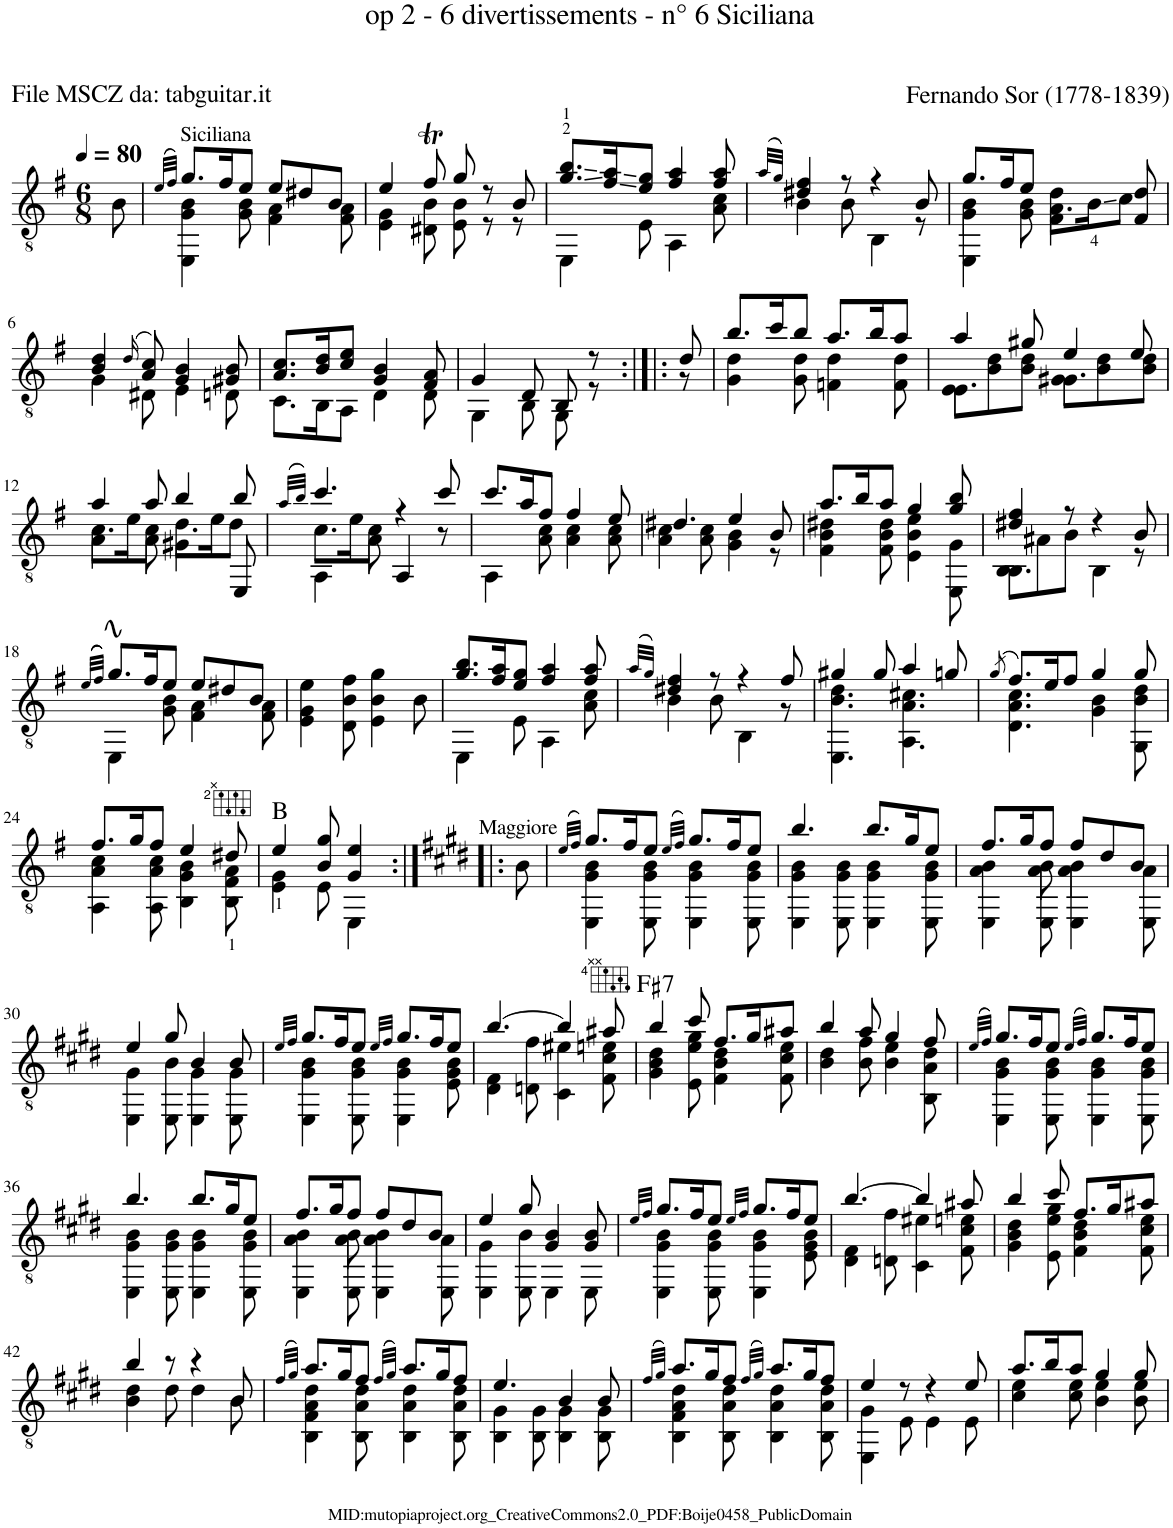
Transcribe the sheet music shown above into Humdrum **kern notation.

**kern	**harte
*part1	*part1
*staff1	*
*I"Guitar	*
*I'Guit.	*
*clefGv2	*
*k[f#]	*
*M6/8	*
*MM80	*
=	=
8B\	.
=1	=1
(32qe/LLL	.
32qf#/JJJ)	.
*^	*
!LO:TX:a:t=Siciliana	!	!
8.g/L	4EE\ 4G\ 4B\	.
16f#/K	.	.
8e/J	8G\ 8B\	.
8e/L	4F#\ 4A\	.
8d#X/	.	.
8B/J	8F#\ 8A\	.
=2	=2	=2
4e/	4E\ 4G\	.
8f#t/	8D#X\ 8B\	.
8g/	8E\ 8B\	.
8r	8r	.
8B/	8r	.
=3	=3	=3
8.g/ 8.b/L	4EE\	.
16f#/ 16a/K	.	.
8e/ 8g/J	8E\	.
4f#/ 4a/	4AA\	.
8f#/ 8a/	8A\ 8c\	.
=4	=4	=4
(32qa/LLL	.	.
32qg/JJJ)	.	.
4d#X/ 4f#/	4B\	.
8r	8B\	.
4r	4BB\	.
8B/	8r	.
=5	=5	=5
*	*^	*
8.g/L	4B\	4EE\ 4G\	.
16f#/K	.	.	.
8e/J	8G\ 8B\	2ryy	.
4F#\ 4d\	8.A\L	.	.
.	16B\K	.	.
8F#/ 8d/	8c\J	.	.
*	*v	*v	*
!!LO:LB:g=z
=6	=6	=6
4B/ 4d/	4G\	.
(16qd/	.	.
8A/ 8c/)	8D#X\	.
4G/ 4B/	4E\	.
8G#X/ 8B/	8Dn\	.
=7	=7	=7
8.A/ 8.c/L	8.C\L	.
16B/ 16d/K	16BB\K	.
8c/ 8e/J	8AA\J	.
4G/ 4B/	4D\	.
8F#/ 8A/	8D\	.
=8	=8	=8
4G/	4GG\	.
8D/	8BB\	.
8BB/	8GG\	.
8r	8r	.
=9:|!|:	=9:|!|:	=9:|!|:
8d/	8r	.
=10	=10	=10
8.b/L	4G\ 4d\	.
16cc/K	.	.
8b/J	8G\ 8d\	.
8.a/L	4Fn\ 4d\	.
16b/K	.	.
8a/J	8F\ 8d\	.
=11	=11	=11
*	*^	*
4a/	8E\L	4.E\	.
.	8B\ 8d\	.	.
8g#X/	8B\ 8d\J	.	.
4e/	8G#X\L	4.G#\	.
.	8B\ 8d\	.	.
8e/	8B\ 8d\J	.	.
!!LO:LB:g=z	!!	!!
=12	=12	=12	=12
4a/	8.c\L	4A\	.
.	16e\K	.	.
8a/	8c\J	8A\	.
4b/	8.d\L	4G#X\	.
.	16e\K	.	.
8b/	8d\J	8EE/	.
=13	=13	=13	=13
(32qa/LLL	.	.	.
32qb/JJJ)	.	.	.
4.cc/	8.c\L	4AA\	.
.	16e\K	.	.
.	8c\J	8A\	.
4r	4.ryy	4AA/	.
8cc/	.	8r	.
*	*v	*v	*
=14	=14	=14
8.cc/L	4AA\	.
16a/K	.	.
8f#/J	8A\ 8c\	.
4f#/	4A\ 4c\	.
8e/	8A\ 8c\	.
=15	=15	=15
4.d#X/	4A\ 4c\	.
.	8A\ 8c\	.
4e/	4G\ 4B\	.
8B/	8r	.
=16	=16	=16
8.a/L	4F#\ 4B\ 4d#X\	.
16b/K	.	.
8a/J	8F#\ 8B\ 8d#\	.
4g/	4E\ 4B\ 4e\	.
8g/ 8b/	8EE\ 8G\	.
=17	=17	=17
*	*^	*
4d#X/ 4f#/	8BB\L	4.BB\	.
.	8A#X\	.	.
8r	8B\J	.	.
4r	4BB\	4.ryy	.
8B/	8r	.	.
*v	*v	*v	*
!!LO:LB:g=z
=18	=18
((32qe/LLL	.
32qf#/JJJ))	.
*^	*
8.g/L	4EE\	.
16f#/K	.	.
8e/J	8G\ 8B\	.
8e/L	4F#\ 4A\	.
8d#X/	.	.
8B/J	8F#\ 8A\	.
=19	=19	=19
4E\ 4G\	4e\	.
8D\ 8B\ 8f#\	2ryy	.
4E\ 4B\ 4g\	.	.
8B\	.	.
=20	=20	=20
8.g/ 8.b/L	4EE\	.
16f#/ 16a/K	.	.
8e/ 8g/J	8E\	.
4f#/ 4a/	4AA\	.
8f#/ 8a/	8A\ 8c\	.
=21	=21	=21
(32qa/LLL	.	.
32qg/JJJ)	.	.
4d#X/ 4f#/	4B\	.
8r	8B\	.
4r	4BB\	.
8f#/	8r	.
=22	=22	=22
4g#X/	4.EE\ 4.B\ 4.d\	.
8g#/	.	.
4a/	4.AA\ 4.A\ 4.c#X\	.
8gn/	.	.
=23	=23	=23
(8qg/	.	.
8.f#/L)	4.D\ 4.A\ 4.c\	.
16e/K	.	.
8f#/J	.	.
4g/	4G\ 4B\	.
8g/	8GG\ 8B\ 8d\	.
!!LO:LB:g=z	!!
=24	=24	=24
8.f#/L	4AA\ 4A\ 4c\	.
16g/K	.	.
8f#/J	8AA\ 8A\ 8c\	.
4e/	4BB\ 4G\ 4B\	.
8d#X/	8BB\ 8F#\ 8A\	.
=25	=25	=25
4e/	4E\ 4G\	B:maj
8B/ 8g/	8E\	.
4G/ 4e/	4EE\	.
*v	*v	*
=26:|!|:	=26:|!|:
*k[f#c#g#d#]	*
8B\	.
=27	=27
(32qe/LLL	.
32qf#/JJJ)	.
*^	*
!LO:TX:a:t=Maggiore	!	!
8.g#/L	4EE\ 4G#\ 4B\	.
16f#/K	.	.
8e/J	8EE\ 8G#\ 8B\	.
(32qe/LLL	.	.
32qf#/JJJ)	.	.
8.g#/L	4EE\ 4G#\ 4B\	.
16f#/K	.	.
8e/J	8EE\ 8G#\ 8B\	.
=28	=28	=28
4.b/	4EE\ 4G#\ 4B\	.
.	8EE\ 8G#\ 8B\	.
8.b/L	4EE\ 4G#\ 4B\	.
16g#/K	.	.
8e/J	8EE\ 8G#\ 8B\	.
=29	=29	=29
*	*^	*
8.f#/L	4ryy	4EE\ 4A\ 4B\	.
16g#/K	.	.	.
8f#/J	8B\	8EE\ 8A\	.
8f#/L	4B\	4EE\ 4A\	.
8d#/	.	.	.
8B/J	8ryy	8EE\ 8A\	.
*	*v	*v	*
!!LO:LB:g=z
=30	=30	=30
4e/	4EE\ 4G#\	.
8g#/	8EE\ 8B\	.
4B/	4EE\ 4G#\	.
8B/	8EE\ 8G#\	.
=31	=31	=31
32qe/LLL	.	.
32qf#/JJJ	.	.
8.g#/L	4EE\ 4G#\ 4B\	.
16f#/K	.	.
8e/J	8EE\ 8G#\ 8B\	.
32qe/LLL	.	.
32qf#/JJJ	.	.
8.g#/L	4EE\ 4G#\ 4B\	.
16f#/K	.	.
8e/J	8E\ 8G#\ 8B\	.
=32	=32	=32
[4.b/	4D#\ 4F#\	.
.	8Dn\ 8f#\	.
4b/]	4C#\ 4e#X\	.
8a#X/	8F#\ 8c#\ 8en\	.
=33	=33	=33
!	!	!LO:H:kt=7
4b/	4G#\ 4B\ 4d#\	F#:7
8cc#/	8E\ 8e\ 8g#\	.
8.f#/L	4F#\ 4B\ 4d#\	.
16g#/K	.	.
8a#X/J	8F#\ 8c#\ 8e\	.
=34	=34	=34
4b/	4B\ 4d#\	.
8a/	8B\ 8f#\	.
4g#/	4B\ 4e\	.
8f#/	8BB\ 8A\ 8d#\	.
=35	=35	=35
(32qe/LLL	.	.
32qf#/JJJ)	.	.
8.g#/L	4EE\ 4G#\ 4B\	.
16f#/K	.	.
8e/J	8EE\ 8G#\ 8B\	.
(32qe/LLL	.	.
32qf#/JJJ)	.	.
8.g#/L	4EE\ 4G#\ 4B\	.
16f#/K	.	.
8e/J	8EE\ 8G#\ 8B\	.
!!LO:LB:g=z	!!
=36	=36	=36
4.b/	4EE\ 4G#\ 4B\	.
.	8EE\ 8G#\ 8B\	.
8.b/L	4EE\ 4G#\ 4B\	.
16g#/K	.	.
8e/J	8EE\ 8G#\ 8B\	.
=37	=37	=37
*	*^	*
8.f#/L	4ryy	4EE\ 4A\ 4B\	.
16g#/K	.	.	.
8f#/J	8B\	8EE\ 8A\	.
8f#/L	4B\	4EE\ 4A\	.
8d#/	.	.	.
8B/J	8ryy	8EE\ 8A\	.
*	*v	*v	*
=38	=38	=38
4e/	4EE\ 4G#\	.
8g#/	8EE\ 8B\	.
4G#/ 4B/	4EE\	.
8G#/ 8B/	8EE\	.
=39	=39	=39
32qe/LLL	.	.
32qf#/JJJ	.	.
8.g#/L	4EE\ 4G#\ 4B\	.
16f#/K	.	.
8e/J	8EE\ 8G#\ 8B\	.
32qe/LLL	.	.
32qf#/JJJ	.	.
8.g#/L	4EE\ 4G#\ 4B\	.
16f#/K	.	.
8e/J	8E\ 8G#\ 8B\	.
=40	=40	=40
[4.b/	4D#\ 4F#\	.
.	8Dn\ 8f#\	.
4b/]	4C#\ 4e#X\	.
8a#X/	8F#\ 8c#\ 8en\	.
=41	=41	=41
4b/	4G#\ 4B\ 4d#\	.
8cc#/	8E\ 8e\ 8g#\	.
8.f#/L	4F#\ 4B\ 4d#\	.
16g#/K	.	.
8a#X/J	8F#\ 8c#\ 8e\	.
!!LO:LB:g=z	!!
=42	=42	=42
4b/	4B\ 4d#\	.
8r	8d#\	.
4r	4d#\	.
8B/	8B\	.
=43	=43	=43
(32qf#/LLL	.	.
32qg#/JJJ)	.	.
8.a/L	4BB\ 4F#\ 4A\ 4d#\	.
16g#/K	.	.
8f#/J	8BB\ 8A\ 8d#\	.
(32qf#/LLL	.	.
32qg#/JJJ)	.	.
8.a/L	4BB\ 4A\ 4d#\	.
16g#/K	.	.
8f#/J	8BB\ 8A\ 8d#\	.
=44	=44	=44
4.e/	4BB\ 4G#\	.
.	8BB\ 8G#\	.
4B/	4BB\ 4G#\	.
8B/	8BB\ 8G#\	.
=45	=45	=45
(32qf#/LLL	.	.
32qg#/JJJ)	.	.
8.a/L	4BB\ 4F#\ 4A\ 4d#\	.
16g#/K	.	.
8f#/J	8BB\ 8A\ 8d#\	.
(32qf#/LLL	.	.
32qg#/JJJ)	.	.
8.a/L	4BB\ 4A\ 4d#\	.
16g#/K	.	.
8f#/J	8BB\ 8A\ 8d#\	.
=46	=46	=46
4e/	4EE\ 4G#\	.
8r	8E\	.
4r	4E\	.
8e/	8E\	.
=47	=47	=47
8.a/L	4c#\ 4e\	.
16b/K	.	.
8a/J	8c#\ 8e\	.
4g#/	4B\ 4e\	.
8g#/	8B\ 8e\	.
*v	*v	*
=	=
*-	*-
